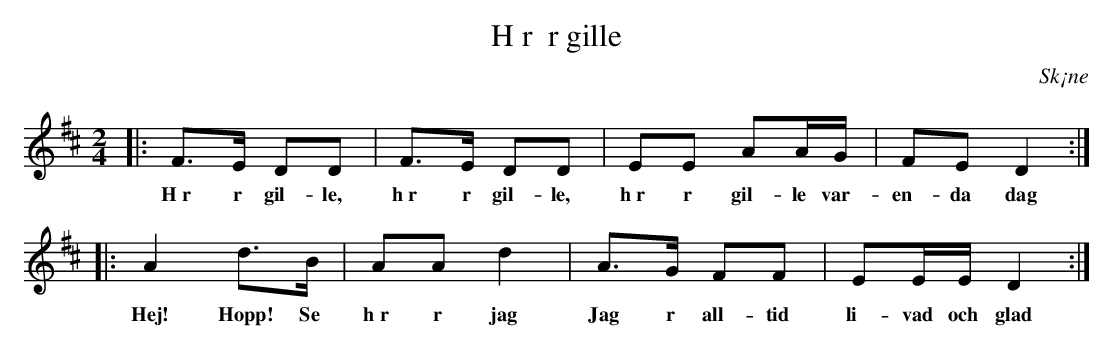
X:1
T:H r  r gille
O:Sk¡ne
M:2/4
L:1/8
K:D
|: F>E DD | F>E DD | EE AA1/2G1/2 | FE D2 :|
w:H r  r gil-le, h r  r gil-le, h r  r gil-le var-en-da dag
|: A2 d>B | AA d2 | A>G FF | EE1/2E1/2 D2 :|
w:Hej! Hopp! Se h r  r jag Jag  r all-tid li-vad och glad
